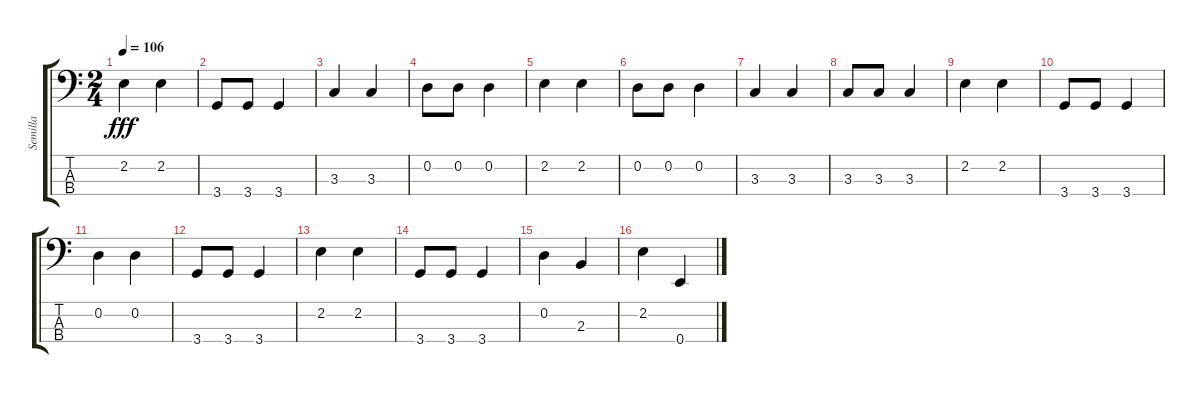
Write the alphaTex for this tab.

\track ("Semilla" "Semilla") {instrument electricbassfinger}
\staff {score tabs}
\tuning (G2 D2 A1 E1) {hide}
\ts (2 4)
\tempo 106
\clef f4
\ks c
2.2.4{dy fff} 2.2.4 |
3.4.8 3.4.8 3.4.4 |
3.3.4 3.3.4 |
0.2.8 0.2.8 0.2.4 |
2.2.4 2.2.4 |
0.2.8 0.2.8 0.2.4 |
3.3.4 3.3.4 |
3.3.8 3.3.8 3.3.4 |
2.2.4 2.2.4 |
3.4.8 3.4.8 3.4.4 |
0.2.4 0.2.4 |
3.4.8 3.4.8 3.4.4 |
2.2.4 2.2.4 |
3.4.8 3.4.8 3.4.4 |
0.2.4 2.3.4 |
2.2.4 0.4.4
